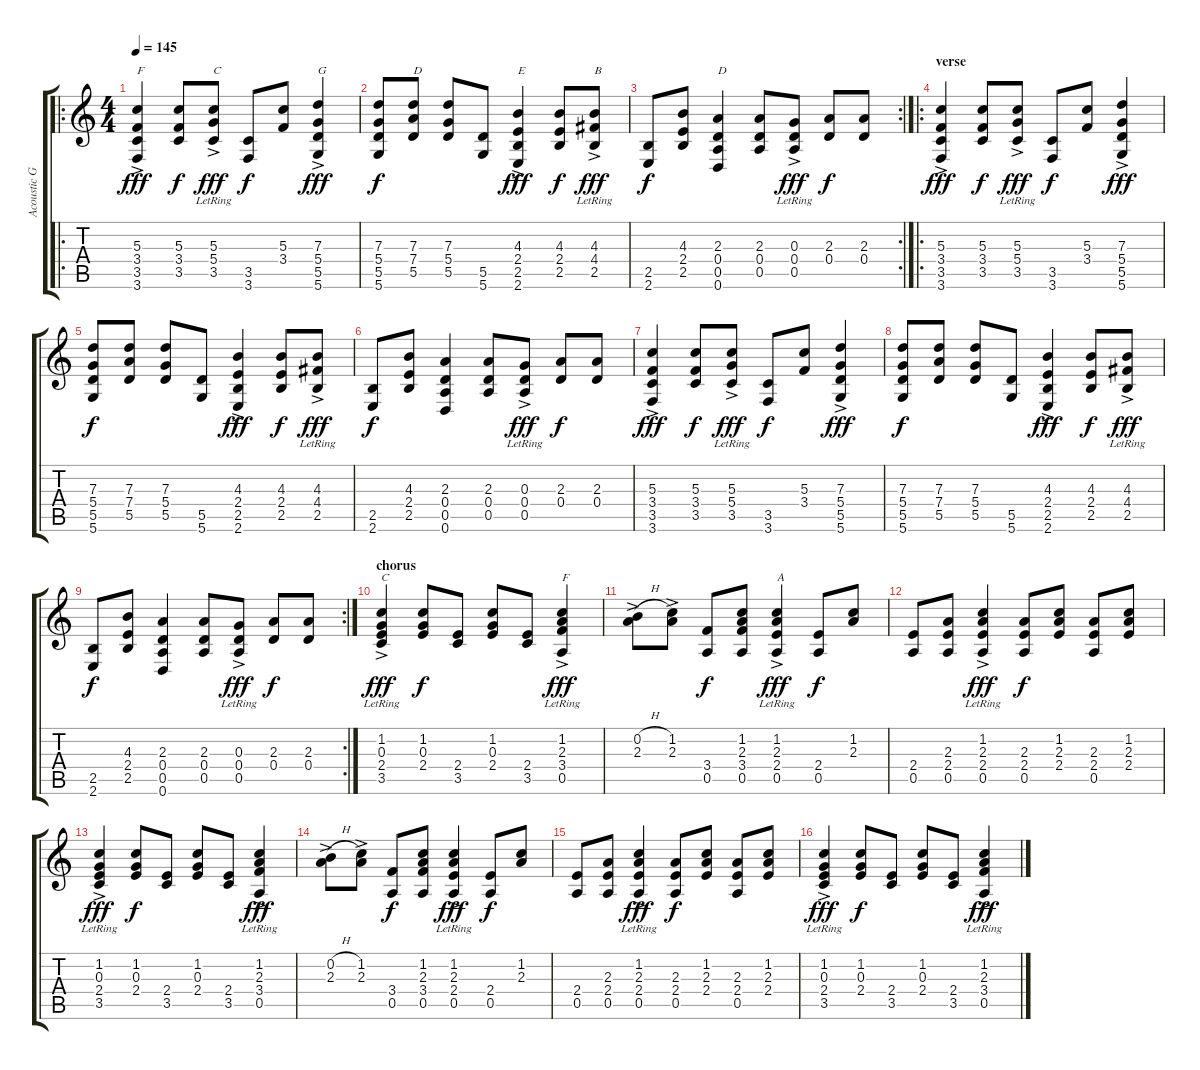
\track ("Acoustic Guitar" "Acoustic G") {instrument acousticguitarsteel}
\staff {score tabs}
\tuning (E4 B3 G3 D3 A2 D2) {hide}
\ro
\ts (4 4)
\tempo 145
\clef g2
\ks c
(5.3{ac} 3.4 3.5 3.6).4{txt "F" dy fff instrument acousticguitarsteel} (5.3 3.4 3.5).8{dy f} (5.3 5.4{ac lr} 3.5).8{txt "C" dy fff} (3.5 3.6).8{dy f} (5.3 3.4).8 (7.3{ac} 5.4 5.5 5.6).4{txt "G" dy fff} |
(7.3 5.4 5.5 5.6).8{dy f} (7.3 7.4 5.5).8{txt "D"} (7.3 5.4 5.5).8 (5.5 5.6).8 (4.3{ac} 2.4 2.5 2.6).4{txt "E" dy fff} (4.3 2.4 2.5).8{dy f} (4.3 4.4{ac lr} 2.5).8{txt "B" dy fff} |
\rc 2
(2.5 2.6).8{dy f} (4.3 2.4 2.5).8 (2.3 0.4 0.5 0.6).4{txt "D"} (2.3 0.4 0.5).8 (0.3{ac lr} 0.4 0.5).8{dy fff} (2.3 0.4).8{dy f} (2.3 0.4).8 |
\ro
\section ("" "verse")
(5.3{ac} 3.4 3.5 3.6).4{dy fff} (5.3 3.4 3.5).8{dy f} (5.3 5.4{ac lr} 3.5).8{dy fff} (3.5 3.6).8{dy f} (5.3 3.4).8 (7.3{ac} 5.4 5.5 5.6).4{dy fff} |
(7.3 5.4 5.5 5.6).8{dy f} (7.3 7.4 5.5).8 (7.3 5.4 5.5).8 (5.5 5.6).8 (4.3{ac} 2.4 2.5 2.6).4{dy fff} (4.3 2.4 2.5).8{dy f} (4.3 4.4{ac lr} 2.5).8{dy fff} |
(2.5 2.6).8{dy f} (4.3 2.4 2.5).8 (2.3 0.4 0.5 0.6).4 (2.3 0.4 0.5).8 (0.3{ac lr} 0.4 0.5).8{dy fff} (2.3 0.4).8{dy f} (2.3 0.4).8 |
(5.3{ac} 3.4 3.5 3.6).4{dy fff} (5.3 3.4 3.5).8{dy f} (5.3 5.4{ac lr} 3.5).8{dy fff} (3.5 3.6).8{dy f} (5.3 3.4).8 (7.3{ac} 5.4 5.5 5.6).4{dy fff} |
(7.3 5.4 5.5 5.6).8{dy f} (7.3 7.4 5.5).8 (7.3 5.4 5.5).8 (5.5 5.6).8 (4.3{ac} 2.4 2.5 2.6).4{dy fff} (4.3 2.4 2.5).8{dy f} (4.3 4.4{ac lr} 2.5).8{dy fff} |
\rc 2
(2.5 2.6).8{dy f} (4.3 2.4 2.5).8 (2.3 0.4 0.5 0.6).4 (2.3 0.4 0.5).8 (0.3{ac lr} 0.4 0.5).8{dy fff} (2.3 0.4).8{dy f} (2.3 0.4).8 |
\section ("" "chorus")
(1.2 0.3{lr} 2.4 3.5{ac lr}).4{txt "C" dy fff} (1.2 0.3 2.4).8{dy f} (2.4 3.5).8 (1.2 0.3 2.4).8 (2.4 3.5).8 (1.2 2.3{ac lr} 3.4 0.5).4{txt "F" dy fff} |
(0.2{h ac} 2.3).8 (1.2{ac} 2.3).8 (3.4 0.5).8{dy f} (1.2 2.3 3.4 0.5).8 (1.2 2.3 2.4{ac lr} 0.5).4{txt "A" dy fff} (2.4 0.5).8{dy f} (1.2 2.3).8 |
(2.4 0.5).8 (2.3 2.4 0.5).8 (1.2 2.3 2.4{ac lr} 0.5).4{dy fff} (2.3 2.4 0.5).8{dy f} (1.2 2.3 2.4).8 (2.3 2.4 0.5).8 (1.2 2.3 2.4).8 |
(1.2 0.3{lr} 2.4 3.5{ac lr}).4{dy fff} (1.2 0.3 2.4).8{dy f} (2.4 3.5).8 (1.2 0.3 2.4).8 (2.4 3.5).8 (1.2 2.3{ac lr} 3.4 0.5).4{dy fff} |
(0.2{h ac} 2.3).8 (1.2{ac} 2.3).8 (3.4 0.5).8{dy f} (1.2 2.3 3.4 0.5).8 (1.2 2.3 2.4{ac lr} 0.5).4{dy fff} (2.4 0.5).8{dy f} (1.2 2.3).8 |
(2.4 0.5).8 (2.3 2.4 0.5).8 (1.2 2.3 2.4{ac lr} 0.5).4{dy fff} (2.3 2.4 0.5).8{dy f} (1.2 2.3 2.4).8 (2.3 2.4 0.5).8 (1.2 2.3 2.4).8 |
(1.2 0.3{lr} 2.4 3.5{ac lr}).4{dy fff} (1.2 0.3 2.4).8{dy f} (2.4 3.5).8 (1.2 0.3 2.4).8 (2.4 3.5).8 (1.2 2.3{ac lr} 3.4 0.5).4{dy fff}
